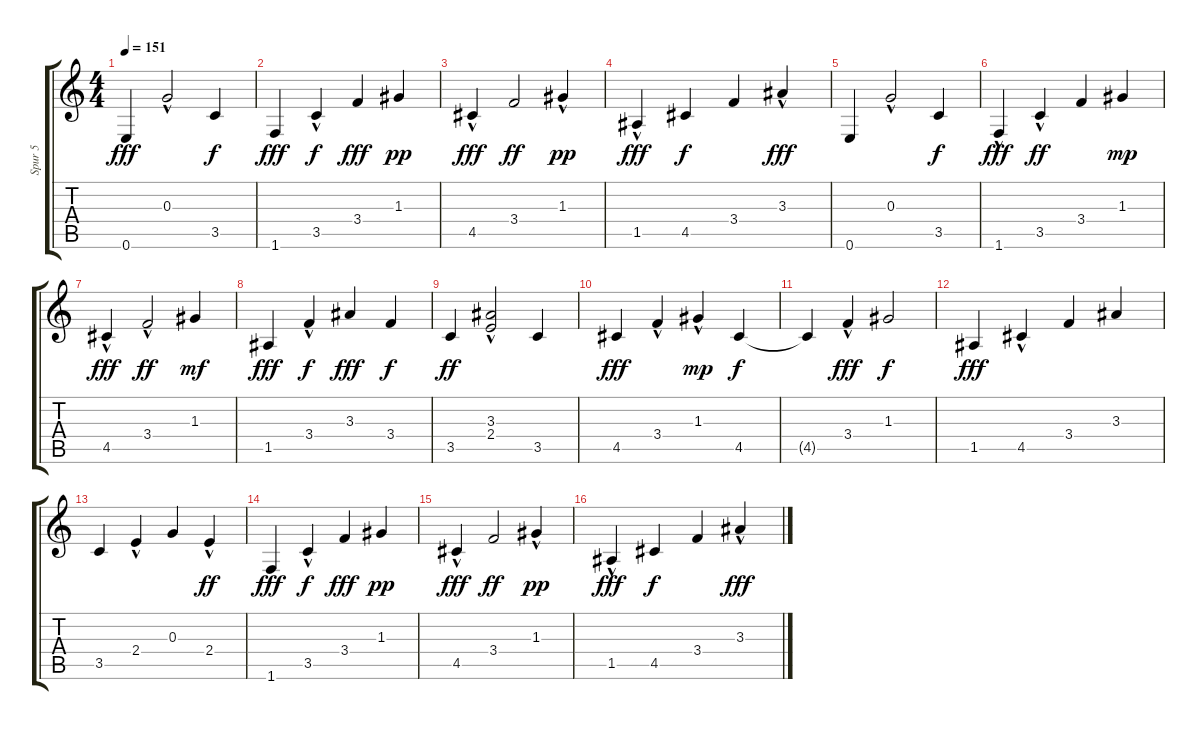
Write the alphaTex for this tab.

\track ("Spur 5" "Spur 5") {instrument electricguitarjazz}
\staff {score tabs}
\tuning (E4 B3 G3 D3 A2 E2) {hide}
\ts (4 4)
\tempo 151
\clef g2
\ks c
0.6.4{dy fff} 0.3{hac}.2 3.5.4{dy f} |
1.6.4{dy fff} 3.5{hac}.4{dy f} 3.4.4{dy fff} 1.3.4{dy pp} |
4.5{hac}.4{dy fff} 3.4.2{dy ff} 1.3{hac}.4{dy pp} |
1.5{hac}.4{dy fff} 4.5.4{dy f} 3.4.4 3.3{hac}.4{dy fff} |
0.6.4 0.3{hac}.2 3.5.4{dy f} |
1.6{hac}.4{dy fff} 3.5{hac}.4{dy ff} 3.4.4 1.3.4{dy mp} |
4.5{hac}.4{dy fff} 3.4{hac}.2{dy ff} 1.3.4{dy mf} |
1.5.4{dy fff} 3.4{hac}.4{dy f} 3.3.4{dy fff} 3.4.4{dy f} |
3.5.4{dy ff} (3.3{hac} 2.4{hac}).2 3.5.4 |
4.5.4{dy fff} 3.4{hac}.4 1.3{hac}.4{dy mp} 4.5.4{dy f} |
4.5{t}.4 3.4{hac}.4{dy fff} 1.3.2{dy f} |
1.5.4{dy fff} 4.5{hac}.4 3.4.4 3.3.4 |
3.5.4 2.4{hac}.4 0.3.4 2.4{hac}.4{dy ff} |
1.6.4{dy fff} 3.5{hac}.4{dy f} 3.4.4{dy fff} 1.3.4{dy pp} |
4.5{hac}.4{dy fff} 3.4.2{dy ff} 1.3{hac}.4{dy pp} |
1.5{hac}.4{dy fff} 4.5.4{dy f} 3.4.4 3.3{hac}.4{dy fff}
